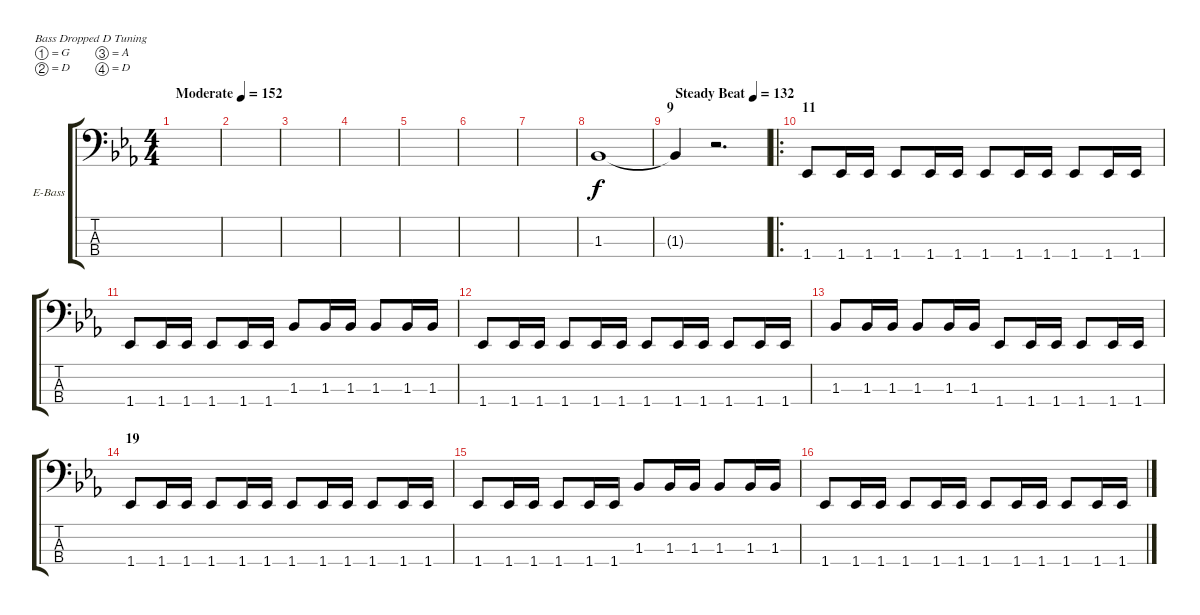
\bracketExtendMode groupsimilarinstruments
\firstSystemTrackNameOrientation horizontal
\otherSystemsTrackNameOrientation horizontal
\track ("Bass" "E-Bass") {instrument electricbassfinger}
\staff {score tabs}
\tuning (G2 D2 A1 D1)
\ts (4 4)
\beaming (8 2 2 2 2)
\tempo (152 "Moderate")
\clef f4
\ks eb
|
|
|
|
|
|
|
1.3.1 |
\section ("" "9")
\tempo (132 "Steady Beat")
1.3{t}.4 r.2{d} |
\ro
\section ("" "11")
1.4.8 1.4.16 1.4.16 1.4.8 1.4.16 1.4.16 1.4.8 1.4.16 1.4.16 1.4.8 1.4.16 1.4.16 |
1.4.8 1.4.16 1.4.16 1.4.8 1.4.16 1.4.16 1.3.8 1.3.16 1.3.16 1.3.8 1.3.16 1.3.16 |
1.4.8 1.4.16 1.4.16 1.4.8 1.4.16 1.4.16 1.4.8 1.4.16 1.4.16 1.4.8 1.4.16 1.4.16 |
1.3.8 1.3.16 1.3.16 1.3.8 1.3.16 1.3.16 1.4.8 1.4.16 1.4.16 1.4.8 1.4.16 1.4.16 |
\section ("" "19")
1.4.8 1.4.16 1.4.16 1.4.8 1.4.16 1.4.16 1.4.8 1.4.16 1.4.16 1.4.8 1.4.16 1.4.16 |
1.4.8 1.4.16 1.4.16 1.4.8 1.4.16 1.4.16 1.3.8 1.3.16 1.3.16 1.3.8 1.3.16 1.3.16 |
1.4.8 1.4.16 1.4.16 1.4.8 1.4.16 1.4.16 1.4.8 1.4.16 1.4.16 1.4.8 1.4.16 1.4.16
